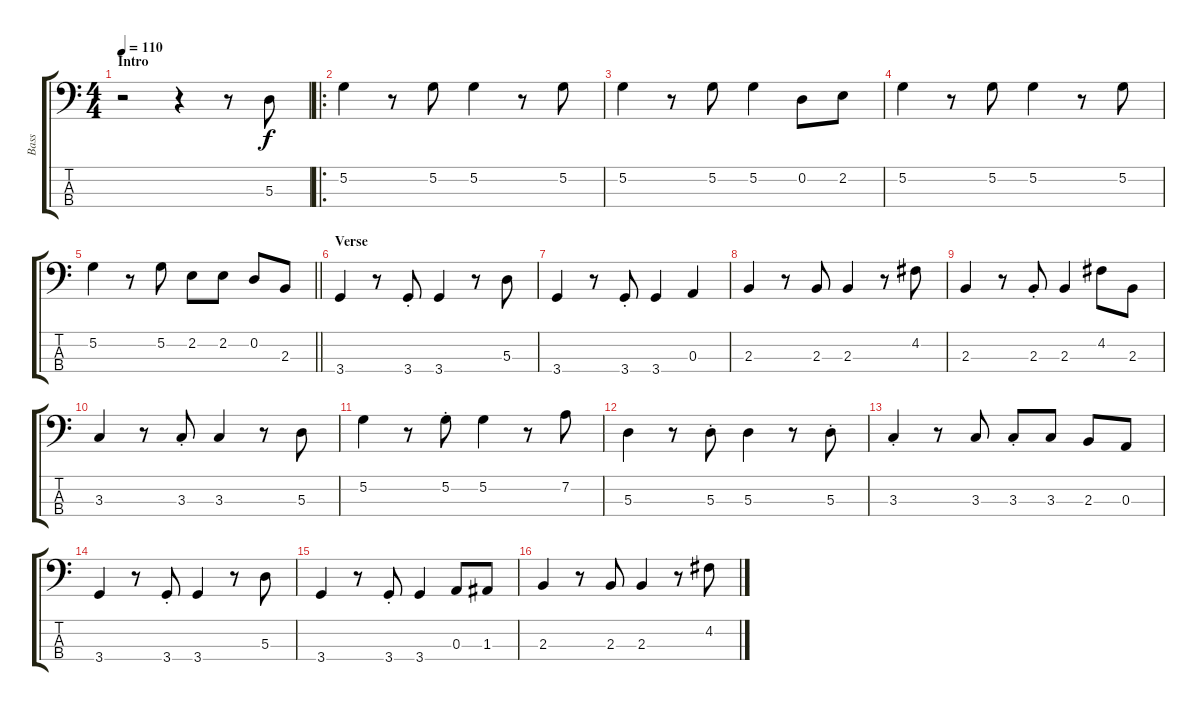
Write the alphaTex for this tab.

\track ("Bass" "Bass") {instrument electricbassfinger}
\staff {score tabs}
\tuning (G2 D2 A1 E1) {hide}
\ts (4 4)
\section ("" "Intro")
\tempo 110
\clef f4
\ks c
r.2{dy f instrument electricbassfinger} r.4 r.8 5.3.8 |
\ro
5.2.4 r.8 5.2.8 5.2.4 r.8 5.2.8 |
5.2.4 r.8 5.2.8 5.2.4 0.2.8 2.2.8 |
5.2.4 r.8 5.2.8 5.2.4 r.8 5.2.8 |
\barLineRight lightlight
5.2.4 r.8 5.2.8 2.2.8 2.2.8 0.2.8 2.3.8 |
\section ("" "Verse")
3.4.4 r.8 3.4{st}.8 3.4.4 r.8 5.3.8 |
3.4.4 r.8 3.4{st}.8 3.4.4 0.3.4 |
2.3.4 r.8 2.3.8 2.3.4 r.8 4.2.8 |
2.3.4 r.8 2.3{st}.8 2.3.4 4.2.8 2.3.8 |
3.3.4 r.8 3.3{st}.8 3.3.4 r.8 5.3.8 |
5.2.4 r.8 5.2{st}.8 5.2.4 r.8 7.2.8 |
5.3.4 r.8 5.3{st}.8 5.3.4 r.8 5.3{st}.8 |
3.3{st}.4 r.8 3.3.8 3.3{st}.8 3.3.8 2.3.8 0.3.8 |
3.4.4 r.8 3.4{st}.8 3.4.4 r.8 5.3.8 |
3.4.4 r.8 3.4{st}.8 3.4.4 0.3.8 1.3.8 |
2.3.4 r.8 2.3.8 2.3.4 r.8 4.2.8
